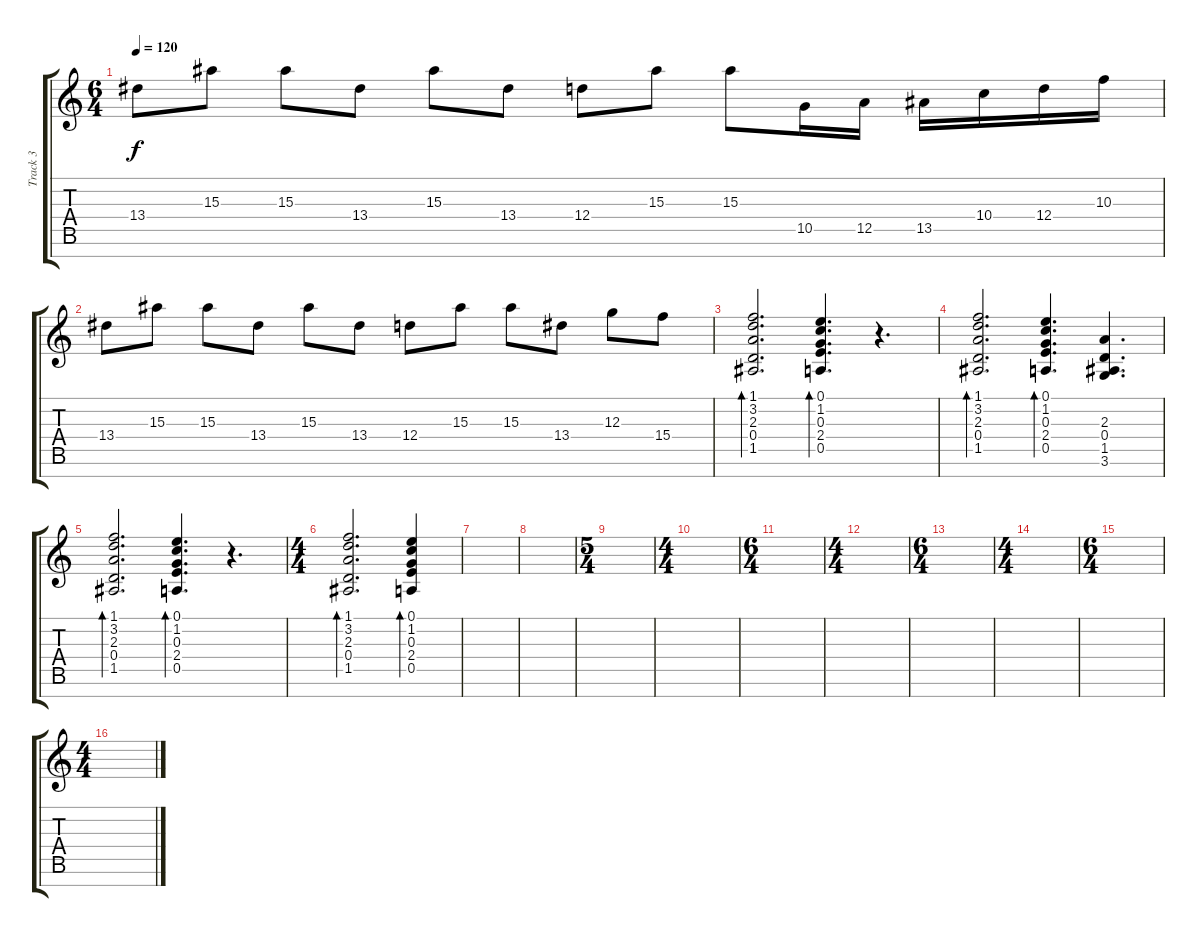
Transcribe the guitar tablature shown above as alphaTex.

\track ("Track 3" "Track 3") {instrument electricguitarclean}
\staff {score tabs}
\tuning (E4 B3 G3 D3 A2 E2 B1) {hide}
\ts (6 4)
\tempo 120
\clef g2
\ks c
13.4.8{dy f} 15.3.8 15.3.8 13.4.8 15.3.8 13.4.8 12.4.8 15.3.8 15.3.8 10.5.16 12.5.16 13.5.16 10.4.16 12.4.16 10.3.16 |
13.4.8 15.3.8 15.3.8 13.4.8 15.3.8 13.4.8 12.4.8 15.3.8 15.3.8 13.4.8 12.3.8 15.4.8 |
(1.1 3.2 2.3 0.4 1.5).2{d bd 60} (0.1 1.2 0.3 2.4 0.5).4{d bd 60} r.4{d} |
(1.1 3.2 2.3 0.4 1.5).2{d bd 60} (0.1 1.2 0.3 2.4 0.5).4{d bd 60} (2.3 0.4 1.5 3.6).4{d} |
(1.1 3.2 2.3 0.4 1.5).2{d bd 60} (0.1 1.2 0.3 2.4 0.5).4{d bd 60} r.4{d} |
\ts (4 4)
(1.1 3.2 2.3 0.4 1.5).2{d bd 60} (0.1 1.2 0.3 2.4 0.5).4{bd 60} |
|
|
\ts (5 4)
|
\ts (4 4)
|
\ts (6 4)
|
\ts (4 4)
|
\ts (6 4)
|
\ts (4 4)
|
\ts (6 4)
|
\ts (4 4)
